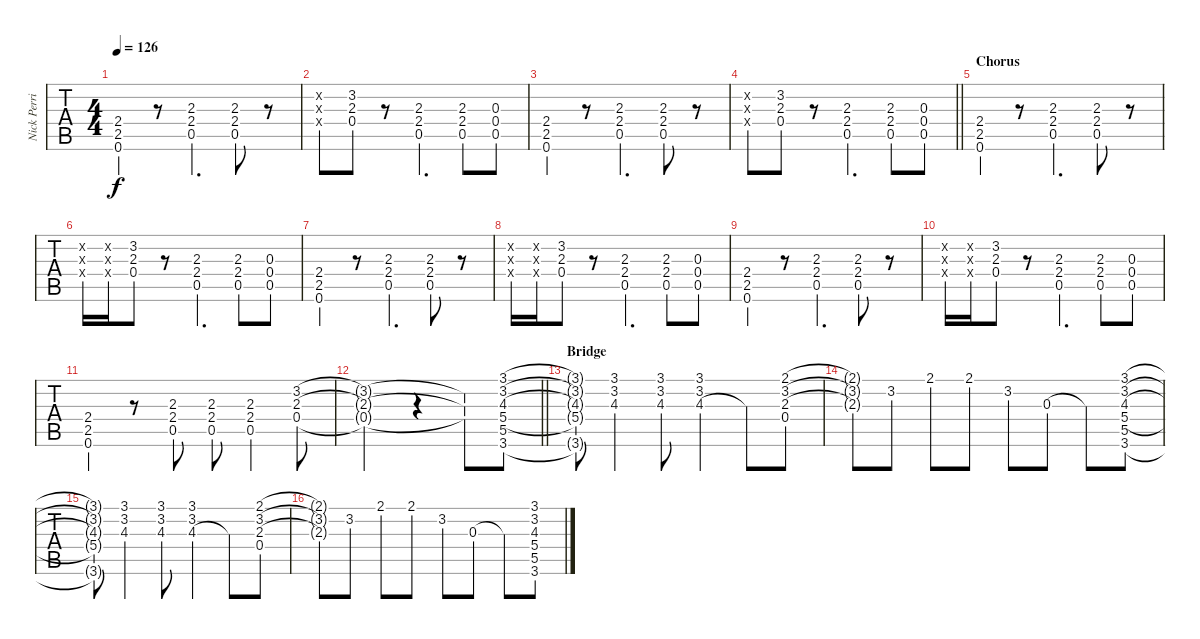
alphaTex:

\track ("Nick Perri" "Nick Perri") {instrument distortionguitar}
\staff {tabs}
\tuning (E4 B3 G3 D3 A2 E2) {hide}
\ts (4 4)
\tempo 126
\clef g2
\ks c
(2.4 2.5 0.6).4{dy f} r.8 (2.3 2.4 0.5).4{d} (2.3 2.4 0.5).8 r.8 |
(3.2{x} 2.3{x} 0.4{x}).8 (3.2 2.3 0.4).8 r.8 (2.3 2.4 0.5).4{d} (2.3 2.4 0.5).8 (0.3 0.4 0.5).8 |
(2.4 2.5 0.6).4 r.8 (2.3 2.4 0.5).4{d} (2.3 2.4 0.5).8 r.8 |
\barLineRight lightlight
(3.2{x} 2.3{x} 0.4{x}).8 (3.2 2.3 0.4).8 r.8 (2.3 2.4 0.5).4{d} (2.3 2.4 0.5).8 (0.3 0.4 0.5).8 |
\section ("" "Chorus")
(2.4 2.5 0.6).4 r.8 (2.3 2.4 0.5).4{d} (2.3 2.4 0.5).8 r.8 |
(0.2{x} 0.3{x} 0.4{x}).16 (3.2{x} 2.3{x} 0.4{x}).16 (3.2 2.3 0.4).8 r.8 (2.3 2.4 0.5).4{d} (2.3 2.4 0.5).8 (0.3 0.4 0.5).8 |
(2.4 2.5 0.6).4 r.8 (2.3 2.4 0.5).4{d} (2.3 2.4 0.5).8 r.8 |
(0.2{x} 0.3{x} 0.4{x}).16 (3.2{x} 2.3{x} 0.4{x}).16 (3.2 2.3 0.4).8 r.8 (2.3 2.4 0.5).4{d} (2.3 2.4 0.5).8 (0.3 0.4 0.5).8 |
(2.4 2.5 0.6).4 r.8 (2.3 2.4 0.5).4{d} (2.3 2.4 0.5).8 r.8 |
(0.2{x} 0.3{x} 0.4{x}).16 (3.2{x} 2.3{x} 0.4{x}).16 (3.2 2.3 0.4).8 r.8 (2.3 2.4 0.5).4{d} (2.3 2.4 0.5).8 (0.3 0.4 0.5).8 |
(2.4 2.5 0.6).4 r.8 (2.3 2.4 0.5).8 (2.3 2.4 0.5).8 (2.3 2.4 0.5).4 (3.2 2.3 0.4).8 |
\barLineRight lightlight
(3.2{t} 2.3{t} 0.4{t}).2 r.4 (3.2{t} 2.3{t} 0.4{t}).8 (3.1 3.2 4.3 5.4 5.5 3.6).8 |
\section ("" "Bridge")
(3.1{t} 3.2{t} 4.3{t} 5.4{t} 3.6{t}).8 (3.1 3.2 4.3).4 (3.1 3.2 4.3).8 (3.1 3.2 4.3).4 4.3{t}.8 (2.1 3.2 2.3 0.4).8 |
(2.1{t} 3.2{t} 2.3{t}).8 3.2.8 2.1.8 2.1.8 3.2.8 0.3.8 0.3{t}.8 (3.1 3.2 4.3 5.4 5.5 3.6).8 |
(3.1{t} 3.2{t} 4.3{t} 5.4{t} 3.6{t}).8 (3.1 3.2 4.3).4 (3.1 3.2 4.3).8 (3.1 3.2 4.3).4 4.3{t}.8 (2.1 3.2 2.3 0.4).8 |
(2.1{t} 3.2{t} 2.3{t}).8 3.2.8 2.1.8 2.1.8 3.2.8 0.3.8 0.3{t}.8 (3.1 3.2 4.3 5.4 5.5 3.6).8
